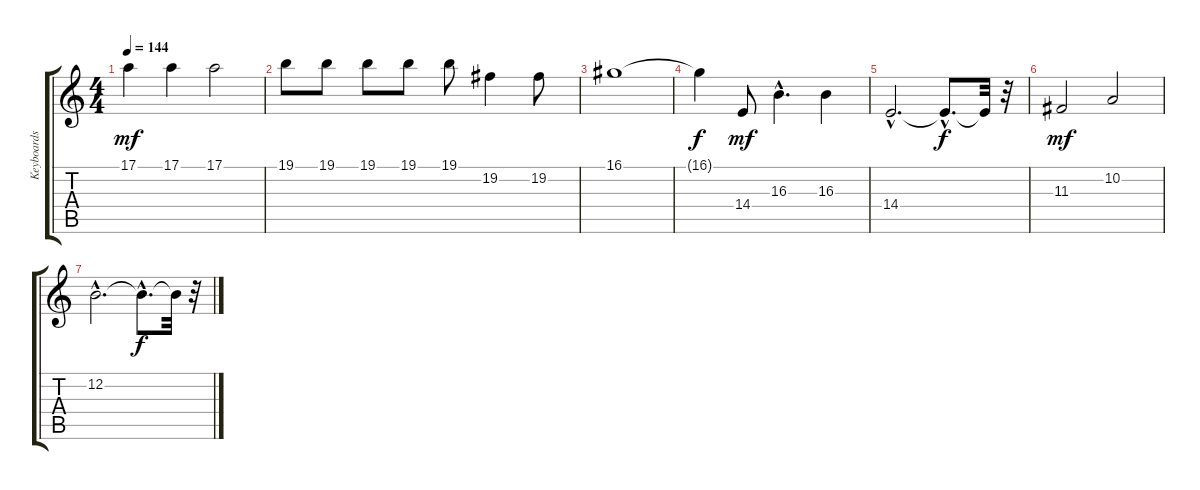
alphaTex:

\track ("Keyboards" "Keyboards") {instrument percussiveorgan}
\staff {score tabs}
\tuning (E4 B3 G3 D3 A2 E2) {hide}
\ts (4 4)
\tempo 144
\clef g2
\ks c
17.1.4{dy mf} 17.1.4 17.1.2 |
19.1.8 19.1.8 19.1.8 19.1.8 19.1.8 19.2.4 19.2.8 |
16.1.1 |
16.1{t}.4{dy f} 14.4.8{dy mf} 16.3{hac}.4{d} 16.3.4 |
14.4{hac}.2{d} 14.4{hac t}.8{d dy f} 14.4{t}.32 r.32 |
11.3.2{dy mf} 10.2.2 |
12.2{hac}.2{d} 12.2{hac t}.8{d dy f} 12.2{t}.32 r.32
